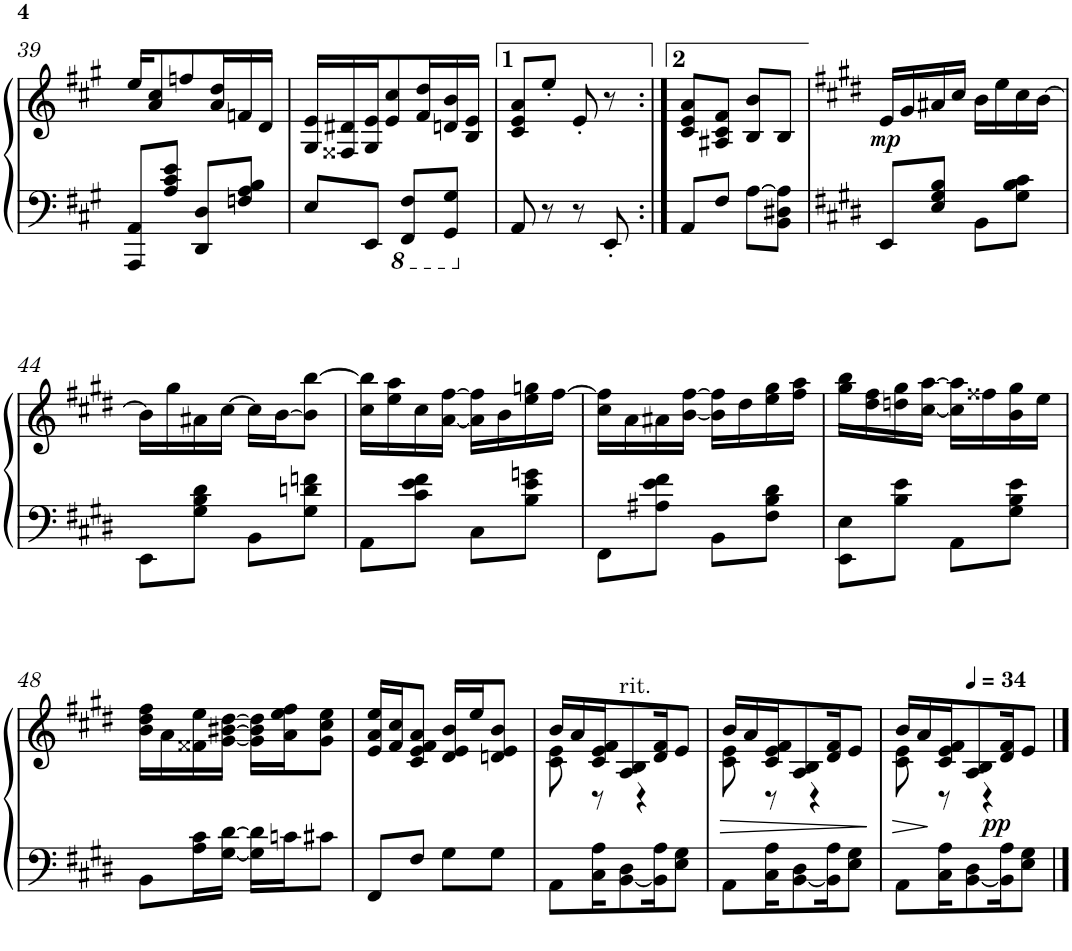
**kern	**kern	**dynam
*part1	*part1	*part1
*staff2	*staff1	*staff1/2
*I"Piano	*	*
*I'Pno.	*	*
!!LO:PB:g=z
*clefF4	*clefG2	*
*k[f#c#g#]	*k[f#c#g#]	*
*A:	*A:	*
*M2/4	*M2/4	*
=39	=39	=39
8AAA/ 8AA/L	16ee/KL	.
.	8a/ 8cc#/	.
8A/ 8c#/ 8e/J	.	.
.	8ffn/	.
8DD/ 8D/L	.	.
.	16a/ 16dd/L	.
8Fn/ 8A/ 8B/J	16fn/	.
.	16d/JJ	.
=40	=40	=40
8E/L	16G#/ 16e/LL	.
.	16F##X/ 16d#X/	.
8EE/J	16G#/ 16e/J	.
.	8e/ 8cc#/	.
*8ba	*	*
8FFF#/ 8FF#/L	.	.
.	16f#/ 16dd/L	.
8GGG#/ 8GG#/J	16dn/ 16b/	.
.	16B/ 16e/JJ	.
=41	=41	=41
*X8ba	*	*
8AA/	8c#/ 8e/ 8a/L	.
8r	8ee'/J	.
8r	8e'/	.
8EE'/	8r	.
=42:|!	=42:|!	=42:|!
8AA/L	8c#/ 8e/ 8a/L	.
8F#/J	8A#X/ 8c#/ 8f#/J	.
[8A\L	8B/ 8b/L	.
8BB\ 8D#X\ 8A\]J	8B/J	.
=43	=43	=43
*k[f#c#g#d#]	*k[f#c#g#d#]	*
*E:	*E:	*
!	!	!LO:DY:b
8EE/L	16e/LL	mp
.	16g#/	.
8E/ 8G#/ 8B/J	16a#X/	.
.	16cc#/JJ	.
8BB\L	16b\LL	.
.	16ee\	.
8G#\ 8B\ 8c#\J	16cc#\	.
.	[16b\JJ	.
!!LO:LB:g=z
=44	=44	=44
8EE\L	16b\LL]	.
.	16gg#\	.
8G#\ 8B\ 8d#\J	16a#X\	.
.	[16cc#\JJ	.
8BB\L	16cc#\LL]	.
.	[16b\J	.
8G#\ 8dn\ 8fn\J	8b\] [8bb\J	.
=45	=45	=45
8AA\L	16cc#\ 16bb\]LL	.
.	16ee\ 16aa\	.
8c#\ 8e\ 8f#\J	16cc#\	.
.	[16a\ [16ff#\JJ	.
8C#\L	16a\] 16ff#\]LL	.
.	16b\	.
8B\ 8e\ 8gn\J	16ee\ 16ggn\	.
.	[16ff#\JJ	.
=46	=46	=46
8FF#\L	16cc#\ 16ff#\]LL	.
.	16a\	.
8A#X\ 8e\ 8f#\J	16a#X\	.
.	[16b\ [16ff#\JJ	.
8BB\L	16b\] 16ff#\]LL	.
.	16dd#\	.
8F#\ 8B\ 8d#\J	16ee\ 16gg#\	.
.	16ff#\ 16aa\JJ	.
=47	=47	=47
8EE\ 8E\L	16gg#\ 16bb\LL	.
.	16dd#\ 16ff#\	.
8B\ 8e\J	16ddn\ 16gg#\	.
.	[16cc#\ [16aa\JJ	.
8AA\L	16cc#\] 16aa\]LL	.
.	16ff##X\	.
8G#\ 8B\ 8e\J	16b\ 16gg#\	.
.	16ee\JJ	.
!!LO:LB:g=z
=48	=48	=48
8BB\L	16b\ 16dd#\ 16ff#\LL	.
.	16a\	.
16A\ 16c#\L	16f##X\ 16ee\	.
[16G#\ [16d#\JJ	[16g#\ [16b#X\ [16dd#\JJ	.
16G#\] 16d#\]LL	16g#\] 16b#\] 16dd#\]LL	.
16cn\J	16a\ 16ee\ 16ff#\J	.
8c#X\J	8g#\ 8cc#\ 8ee\J	.
=49	=49	=49
8FF#/L	16e/ 16a/ 16ee/LL	.
.	16f#/ 16cc#/J	.
8F#/J	8c#/ 8e/ 8f#/ 8a/J	.
8G#\L	16d#/ 16e/ 16b/LL	.
.	16ee/J	.
8G#\J	8dn/ 8e/ 8b/J	.
=50	=50	=50
*	*^	*
8AA\L	16b/LL	8c#\ 8e\	.
.	16a/	.	.
16C#\ 16A\K	16c#/ 16e/ 16f#/J	8r	.
!	!LO:TX:a:t=rit.	!	!
[8BB\ 8D#\	8A/ 8B/	.	.
.	.	4r	.
16BB\] 16A\K	16d#/ 16f#/K	.	.
8E\ 8G#\J	8e/J	.	.
=51	=51	=51	=51
!	!	!	!LO:HP:b
8AA\L	16b/LL	8c#\ 8e\	>
.	16a/	.	.
16C#\ 16A\K	16c#/ 16e/ 16f#/J	8r	.
[8BB\ 8D#\	8A/ 8B/	.	.
.	.	4r	.
16BB\] 16A\K	16d#/ 16f#/K	.	.
8E\ 8G#\J	8e/J	.	.
*	*v	*v	*
.	.	]
=52	=52	=52
!	!	!LO:HP:b
*	*^	*
8AA\L	16b/LL	8c#\ 8e\	>
.	16a/	.	.
16C#\ 16A\K	16c#/ 16e/ 16f#/J	8r	.
*	*MM34	*	*
[8BB\ 8D#\	8A/ 8B/	.	.
.	.	4r	]
!	!	!	!LO:DY:b
16BB\] 16A\K	16d#/ 16f#/K	.	pp
8E\ 8G#\J	8e/J	.	.
*	*v	*v	*
==	==	==
*-	*-	*-
